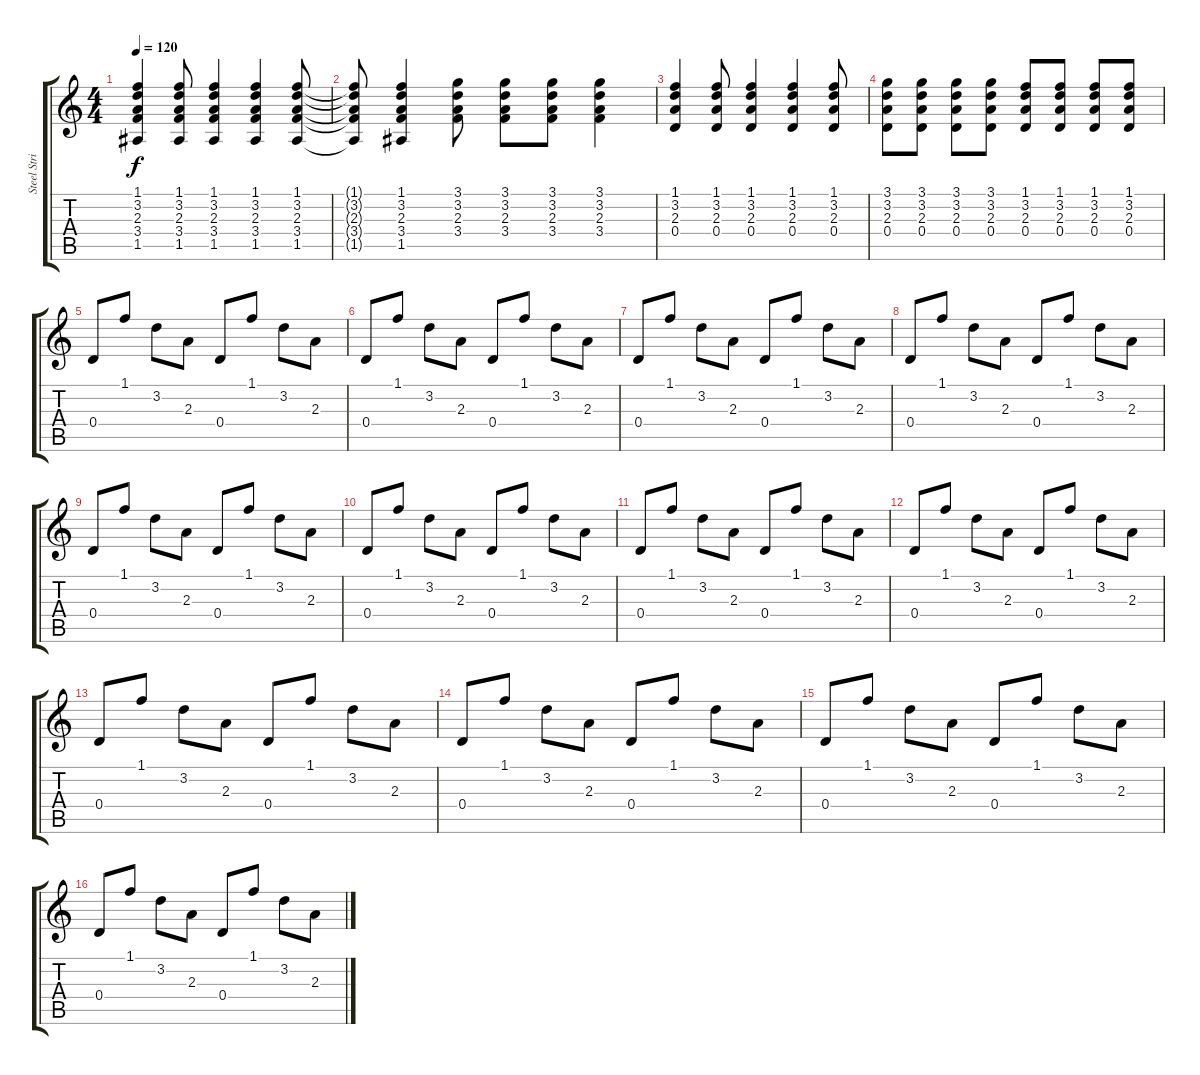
\track ("Steel String Guitar" "Steel Stri") {instrument acousticguitarsteel}
\staff {score tabs}
\tuning (E4 B3 G3 D3 A2 E2) {hide}
\ts (4 4)
\tempo 120
\clef g2
\ks c
(1.1 3.2 2.3 3.4 1.5).4{dy f} (1.1 3.2 2.3 3.4 1.5).8 (1.1 3.2 2.3 3.4 1.5).4 (1.1 3.2 2.3 3.4 1.5).4 (1.1 3.2 2.3 3.4 1.5).8 |
(1.1{t} 3.2{t} 2.3{t} 3.4{t} 1.5{t}).8 (1.1 3.2 2.3 3.4 1.5).4 (3.1 3.2 2.3 3.4).8 (3.1 3.2 2.3 3.4).8 (3.1 3.2 2.3 3.4).8 (3.1 3.2 2.3 3.4).4 |
(1.1 3.2 2.3 0.4).4 (1.1 3.2 2.3 0.4).8 (1.1 3.2 2.3 0.4).4 (1.1 3.2 2.3 0.4).4 (1.1 3.2 2.3 0.4).8 |
(3.1 3.2 2.3 0.4).8 (3.1 3.2 2.3 0.4).8 (3.1 3.2 2.3 0.4).8 (3.1 3.2 2.3 0.4).8 (1.1 3.2 2.3 0.4).8 (1.1 3.2 2.3 0.4).8 (1.1 3.2 2.3 0.4).8 (1.1 3.2 2.3 0.4).8 |
0.4.8 1.1.8 3.2.8 2.3.8 0.4.8 1.1.8 3.2.8 2.3.8 |
0.4.8 1.1.8 3.2.8 2.3.8 0.4.8 1.1.8 3.2.8 2.3.8 |
0.4.8 1.1.8 3.2.8 2.3.8 0.4.8 1.1.8 3.2.8 2.3.8 |
0.4.8 1.1.8 3.2.8 2.3.8 0.4.8 1.1.8 3.2.8 2.3.8 |
0.4.8 1.1.8 3.2.8 2.3.8 0.4.8 1.1.8 3.2.8 2.3.8 |
0.4.8 1.1.8 3.2.8 2.3.8 0.4.8 1.1.8 3.2.8 2.3.8 |
0.4.8 1.1.8 3.2.8 2.3.8 0.4.8 1.1.8 3.2.8 2.3.8 |
0.4.8 1.1.8 3.2.8 2.3.8 0.4.8 1.1.8 3.2.8 2.3.8 |
0.4.8 1.1.8 3.2.8 2.3.8 0.4.8 1.1.8 3.2.8 2.3.8 |
0.4.8 1.1.8 3.2.8 2.3.8 0.4.8 1.1.8 3.2.8 2.3.8 |
0.4.8 1.1.8 3.2.8 2.3.8 0.4.8 1.1.8 3.2.8 2.3.8 |
0.4.8 1.1.8 3.2.8 2.3.8 0.4.8 1.1.8 3.2.8 2.3.8
